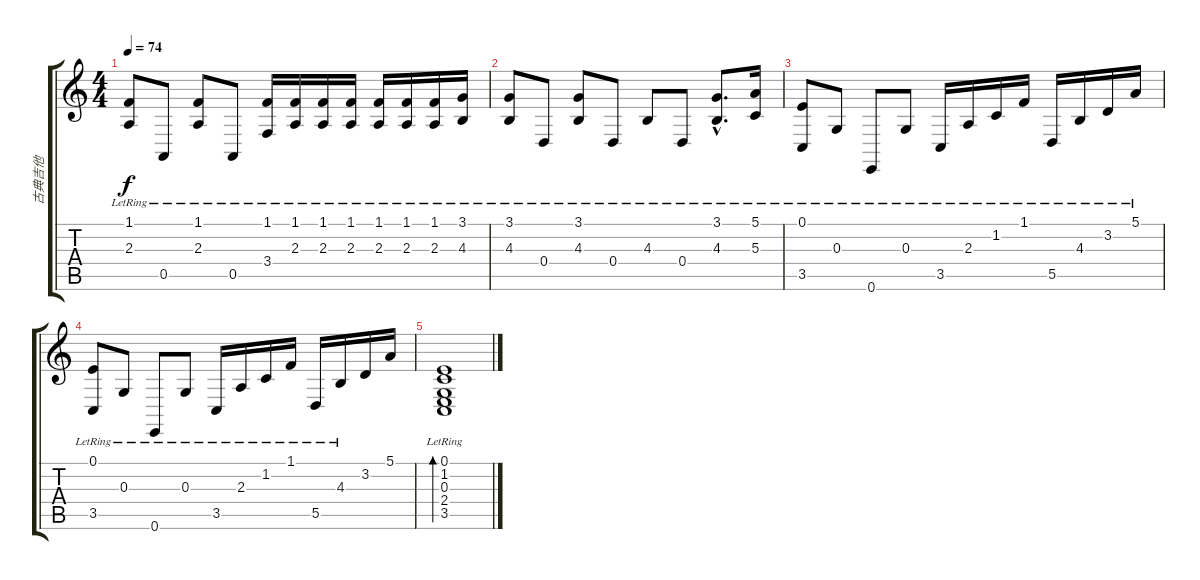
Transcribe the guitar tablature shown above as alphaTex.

\track ("古典吉他" "古典吉他") {instrument brightacousticpiano}
\staff {score tabs}
\tuning (E4 B3 G3 D3 A2 E2) {hide}
\ts (4 4)
\tempo 74
\clef g2
\ks c
(1.1{lr} 2.3{lr}).8{dy f} 0.5{lr}.8 (1.1{lr} 2.3{lr}).8 0.5{lr}.8 (1.1{lr} 3.4{lr}).16 (1.1{lr} 2.3{lr}).16 (1.1{lr} 2.3{lr}).16 (1.1{lr} 2.3{lr}).16 (1.1{lr} 2.3{lr}).16 (1.1{lr} 2.3{lr}).16 (1.1{lr} 2.3{lr}).16 (3.1{lr} 4.3{lr}).16 |
(3.1{lr} 4.3{lr}).8 0.4{lr}.8 (3.1{lr} 4.3{lr}).8 0.4{lr}.8 4.3{lr}.8 0.4{lr}.8 (3.1{hac lr} 4.3{hac lr}).8{d} (5.1{lr} 5.3{lr}).16 |
(0.1{lr} 3.5{lr}).8 0.3{lr}.8 0.6{lr}.8 0.3{lr}.8 3.5{lr}.16 2.3{lr}.16 1.2{lr}.16 1.1{lr}.16 5.5{lr}.16 4.3{lr}.16 3.2{lr}.16 5.1{lr}.16 |
(0.1{lr} 3.5{lr}).8 0.3{lr}.8 0.6{lr}.8 0.3{lr}.8 3.5{lr}.16 2.3{lr}.16 1.2{lr}.16 1.1{lr}.16 5.5{lr}.16 4.3{lr}.16 3.2.16 5.1.16 |
(0.1{lr} 1.2{lr} 0.3{lr} 2.4{lr} 3.5{lr}).1{bd 480}
